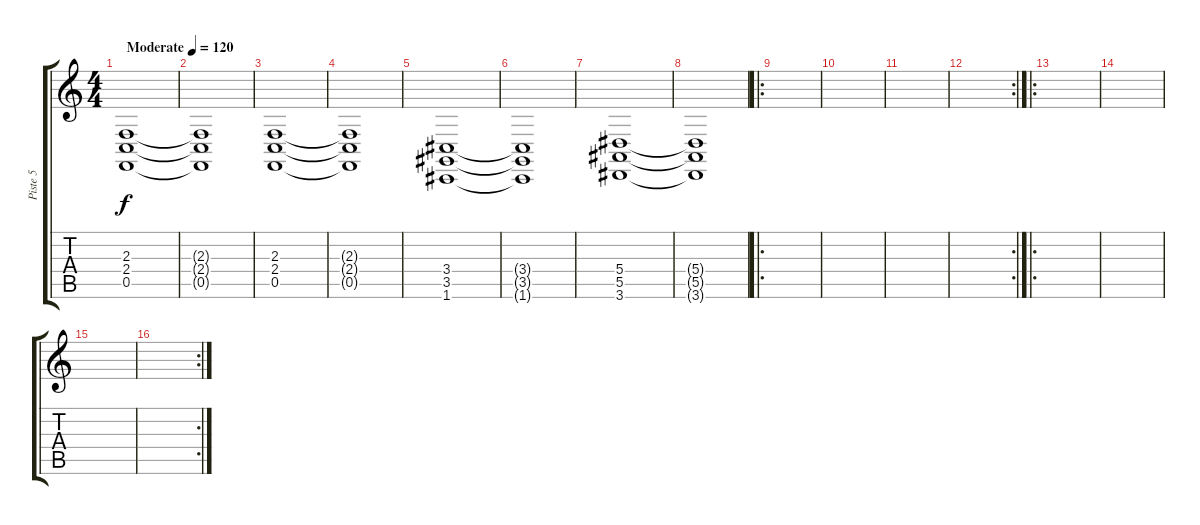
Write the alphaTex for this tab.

\track ("Piste 5" "Piste 5") {instrument acousticgrandpiano}
\staff {score tabs}
\tuning (C4 G3 Eb3 Bb2 F2 C2) {hide}
\ts (4 4)
\tempo (120 "Moderate")
\clef g2
\ks c
(2.3 2.4 0.5).1{dy f instrument acousticgrandpiano} |
(2.3{t} 2.4{t} 0.5{t}).1 |
(2.3 2.4 0.5).1 |
(2.3{t} 2.4{t} 0.5{t}).1 |
(3.4 3.5 1.6).1 |
(3.4{t} 3.5{t} 1.6{t}).1 |
(5.4 5.5 3.6).1 |
(5.4{t} 5.5{t} 3.6{t}).1 |
\ro
|
|
|
\rc 2
|
\ro
|
|
|
\rc 2
